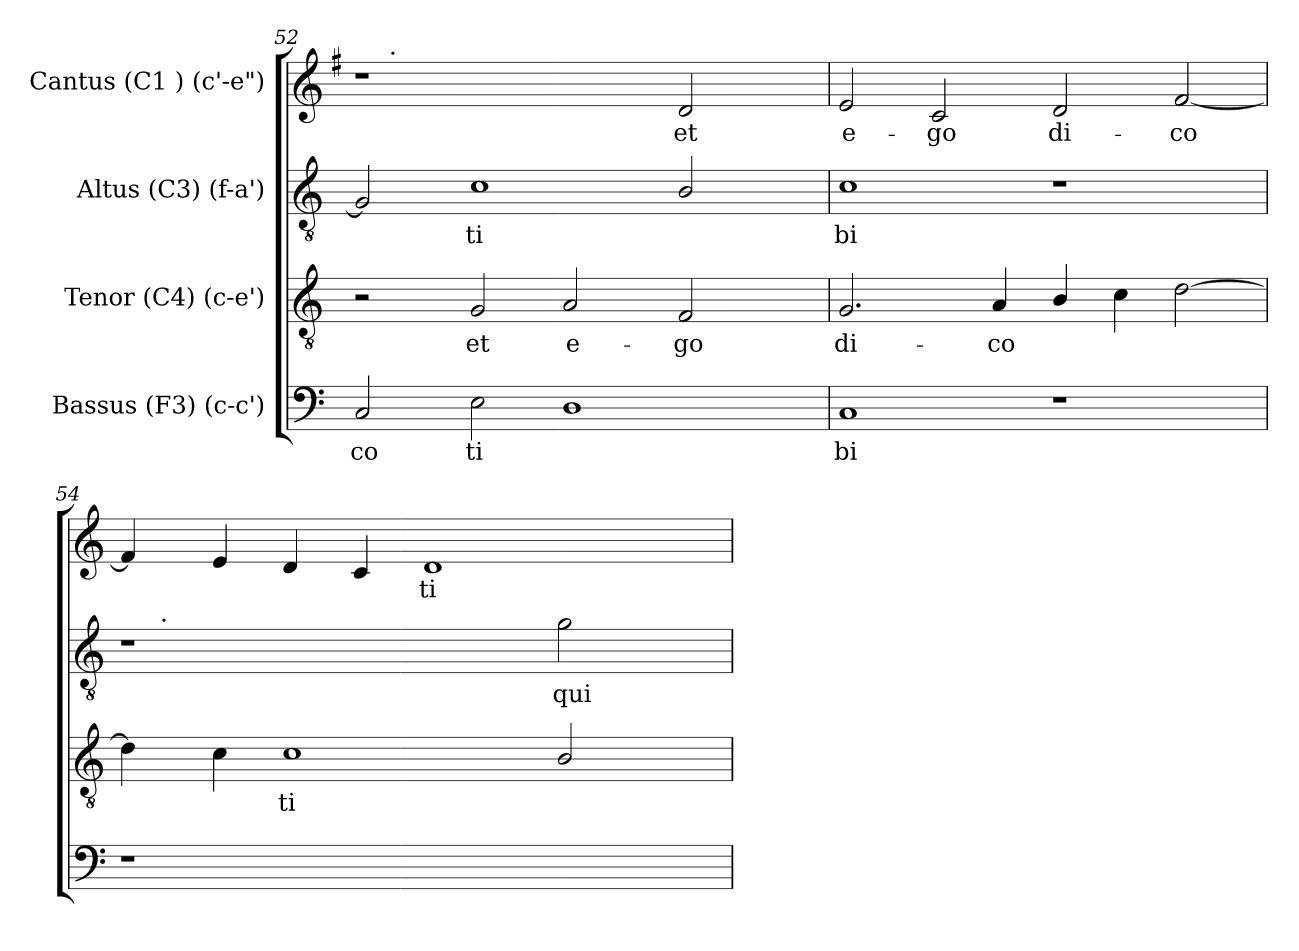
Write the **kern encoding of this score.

**kern	**text	**kern	**text	**kern	**text	**kern	**text
*part4	*part4	*part3	*part3	*part2	*part2	*part1	*part1
*staff4	*staff4	*staff3	*staff3	*staff2	*staff2	*staff1	*staff1
*I"Bassus (F3)  (c-c')	*	*I"Tenor (C4)  (c-e')	*	*I"Altus (C3)  (f-a')	*	*I"Cantus (C1 )  (c'-e")	*
*clefF4	*	*clefGv2	*	*clefGv2	*	*clefG2	*
*k[]	*	*k[]	*	*k[]	*	*k[f#]	*
*C:	*	*C:	*	*C:	*	*G:	*
=52	=52	=52	=52	=52	=52	=52	=52
!	!LO:LY:b:cj	!	!	!	!LO:LY:b:cj	!	!
*	*	*	*	*	*	*^	*
2C/	-co	2r	.	2G/]	.	1r	16.ryy	.
!	!	!	!	!	!	!	!LO:TX:a:t=.	!
.	.	.	.	.	.	.	1ryy	.
!	!LO:LY:b:cj	!	!LO:LY:b:cj	!	!LO:LY:b:cj	!	!	!
2E\	ti-	2G/	et	1c	ti-	.	.	.
!	!LO:LY:b:cj	!	!LO:LY:b:cj	!	!	!	!	!
1D	--	2A/	e-	.	.	2ryy	.	.
.	.	.	.	.	.	.	2ryy	.
!	!	!	!LO:LY:b:cj	!	!LO:LY:b:cj	!	!	!LO:LY:b:cj
.	.	2F/	-go	2B/	--	2d/	.	et
.	.	.	.	.	.	.	4ryy	.
.	.	.	.	.	.	.	8ryy	.
.	.	.	.	.	.	.	32ryy	.
*	*	*	*	*	*	*v	*v	*
!!LO:PB:g=z
=53	=53	=53	=53	=53	=53	=53	=53
*	*	*	*	*	*	*k[]	*
*	*	*	*	*	*	*C:	*
*	*	*	*	*	*	*^	*
!	!LO:LY:b:cj	!	!LO:LY:b:cj	!	!LO:LY:b:cj	!	!	!LO:LY:b:cj
*	*	*	*	*	*	*v	*v	*
1C	-bi	2.G/	di-	1c	-bi	2e/	e-
!	!	!	!	!	!	!	!LO:LY:b:cj
.	.	.	.	.	.	2c/	-go
!	!	!	!LO:LY:b:cj	!	!	!	!
.	.	4A/	-co	.	.	.	.
!	!	!	!LO:LY:b:cj	!	!	!	!LO:LY:b:cj
1r	.	4B/	.	1r	.	2d/	di-
!	!	!	!LO:LY:b:cj	!	!	!	!
.	.	4c\	.	.	.	.	.
!	!	!	!LO:LY:b:cj	!	!	!	!LO:LY:b:cj
.	.	[>2d\	.	.	.	[<2f/	-co
=54	=54	=54	=54	=54	=54	=54	=54
!	!	!	!LO:LY:b:cj	!	!	!	!LO:LY:b:cj
*	*	*	*	*^	*	*	*
1r	.	4d\]	.	1r	16.ryy	.	4f/]	.
!	!	!	!	!	!LO:TX:a:t=.	!	!	!
.	.	.	.	.	1ryy	.	.	.
!	!	!	!LO:LY:b:cj	!	!	!	!	!LO:LY:b:cj
.	.	4c\	.	.	.	.	4e/	.
!	!	!	!LO:LY:b:cj	!	!	!	!	!LO:LY:b:cj
.	.	1c	ti-	.	.	.	4d/	.
!	!	!	!	!	!	!	!	!LO:LY:b:cj
.	.	.	.	.	.	.	4c/	.
!	!	!	!	!	!	!	!	!LO:LY:b:cj
1ryy	.	.	.	2ryy	.	.	1d	ti-
.	.	.	.	.	2ryy	.	.	.
!	!	!	!LO:LY:b:cj	!	!	!LO:LY:b:cj	!	!
.	.	2B/	--	2g\	.	qui-	.	.
.	.	.	.	.	4ryy	.	.	.
.	.	.	.	.	8ryy	.	.	.
.	.	.	.	.	32ryy	.	.	.
*	*	*	*	*v	*v	*	*	*
=	=	=	=	=	=	=	=
*-	*-	*-	*-	*-	*-	*-	*-
